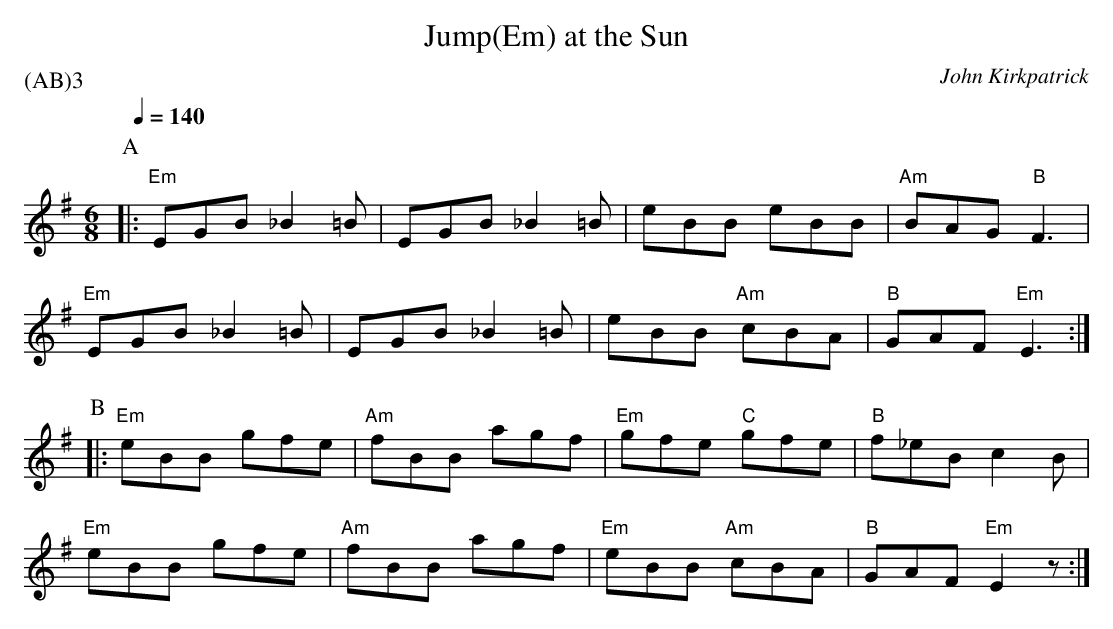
X:1
T:Jump(Em) at the Sun
P:(AB)3
M:6/8
Q:1/4=140
L:1/8
C:John Kirkpatrick
K:Em
P:A
|: "Em" EGB _B2 =B | EGB _B2 =B | eBB eBB | "Am" BAG "B" F3 |
"Em" EGB _B2 =B | EGB _B2 =B | eBB "Am" cBA | "B" GAF "Em" E3 :|
P:B
|: "Em" eBB gfe | "Am" fBB agf | "Em" gfe "C" gfe | "B" f_eB c2 B |
"Em" eBB gfe | "Am" fBB agf | "Em" eBB "Am" cBA | "B" GAF "Em" E2 z :|
